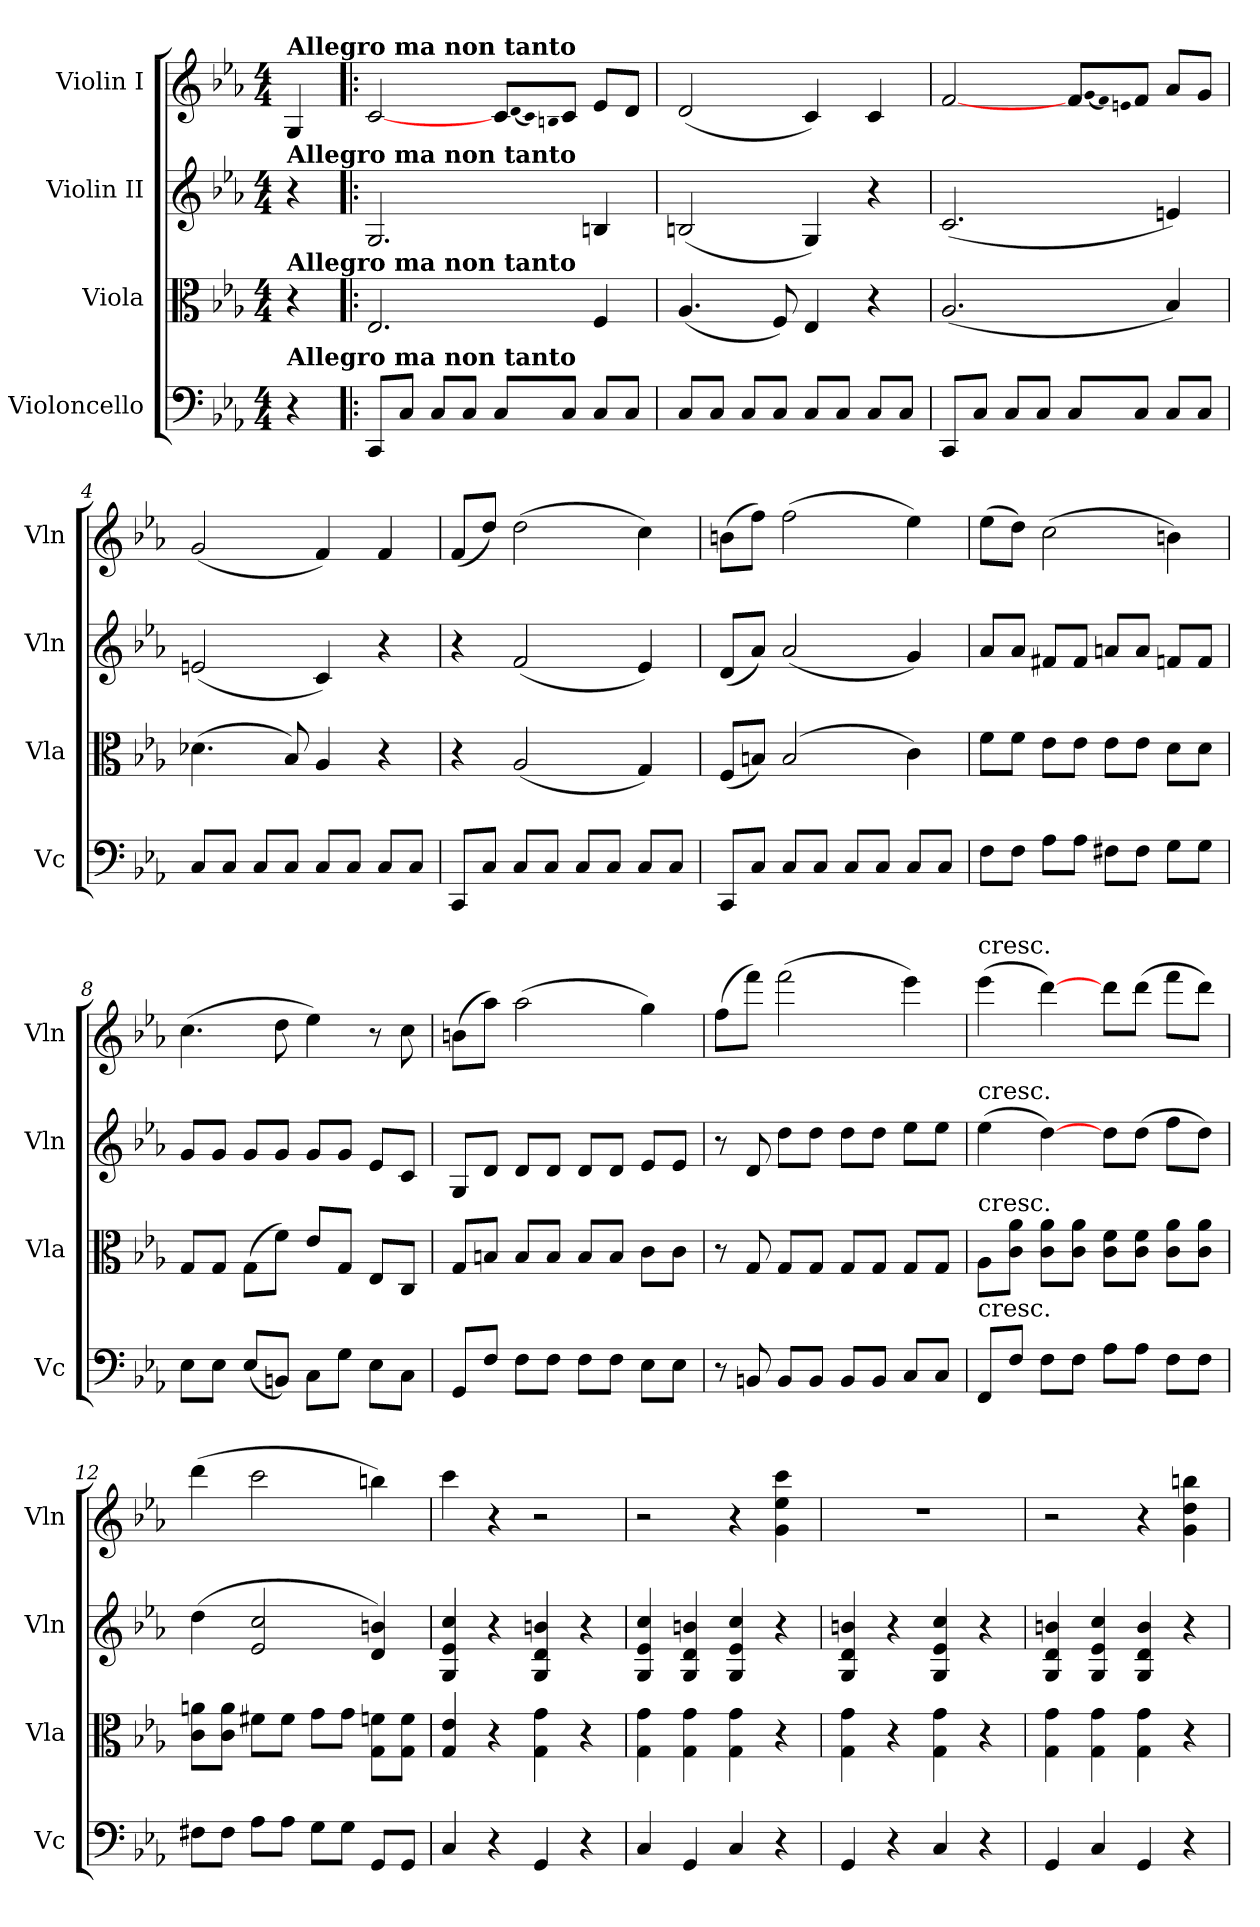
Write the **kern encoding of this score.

**kern	**kern	**kern	**kern
*part4	*part3	*part2	*part1
*staff4	*staff3	*staff2	*staff1
*I"Violoncello	*I"Viola	*I"Violin II	*I"Violin I
*I'Vc	*I'Vla	*I'Vln	*I'Vln
*clefF4	*clefC3	*clefG2	*clefG2
*k[b-e-a-]	*k[b-e-a-]	*k[b-e-a-]	*k[b-e-a-]
*c:	*c:	*c:	*c:
*M4/4	*M4/4	*M4/4	*M4/4
=	=	=	=
!	!	!	!LO:TX:a:B:t=Allegro ma non tanto
!	!	!LO:TX:a:B:t=Allegro ma non tanto	!
!	!LO:TX:a:B:t=Allegro ma non tanto	!	!
!LO:TX:a:B:t=Allegro ma non tanto	!	!	!
4r	4r	4r	4G
=1!|:	=1!|:	=1!|:	=1!|:
8CC/L	2.E-	2.G	[2c
8C/J	.	.	.
8C/L	.	.	.
8C/J	.	.	.
8C/L	.	.	8c/L
.	.	.	(qqd
.	.	.	qqc)
.	.	.	qqBn
8C/J	.	.	8c/J
8C/L	4F	4Bn	8e-/L
8C/J	.	.	8d/J
=2	=2	=2	=2
8C/L	(4.A-	(2Bn	(2d
8C/J	.	.	.
8C/L	.	.	.
8C/J	8F)	.	.
8C/L	4E-	4G)	4c)
8C/J	.	.	.
8C/L	4r	4r	4c
8C/J	.	.	.
=3	=3	=3	=3
8CC/L	(2.A-	(2.c	[2f
8C/J	.	.	.
8C/L	.	.	.
8C/J	.	.	.
8C/L	.	.	8f/L
.	.	.	(qqg
.	.	.	qqf)
.	.	.	qqen
8C/J	.	.	8f/J
8C/L	4B-)	4en)	8a-/L
8C/J	.	.	8g/J
=4	=4	=4	=4
8C/L	(4.d-X	(2en	(2g
8C/J	.	.	.
8C/L	.	.	.
8C/J	8B-)	.	.
8C/L	4A-	4c)	4f)
8C/J	.	.	.
8C/L	4r	4r	4f
8C/J	.	.	.
=5	=5	=5	=5
8CC/L	4r	4r	(8f/L
8C/J	.	.	8dd/J)
8C/L	(2A-	(2f	(2dd
8C/J	.	.	.
8C/L	.	.	.
8C/J	.	.	.
8C/L	4G)	4e-)	4cc)
8C/J	.	.	.
=6	=6	=6	=6
8CC/L	(8F/L	(8d/L	(8bn\L
8C/J	8Bn/J)	8a-/J)	8ff\J)
8C/L	(2B	(2a-	(2ff
8C/J	.	.	.
8C/L	.	.	.
8C/J	.	.	.
8C/L	4c)	4g)	4ee-)
8C/J	.	.	.
=7	=7	=7	=7
8F\L	8f\L	8a-/L	(8ee-\L
8F\J	8f\J	8a-/J	8dd\J)
8A-\L	8e-\L	8f#X/L	(2cc
8A-\J	8e-\J	8f#/J	.
8F#X\L	8e-\L	8an/L	.
8F#\J	8e-\J	8a/J	.
8G\L	8d\L	8fn/L	4bn)
8G\J	8d\J	8f/J	.
=8	=8	=8	=8
8E-\L	8G/L	8g/L	(4.cc
8E-\J	8G/J	8g/J	.
(8E-/L	(8G\L	8g/L	.
8BBn/J)	8f\J)	8g/J	8dd
8C\L	8e-/L	8g/L	4ee-)
8G\J	8G/J	8g/J	.
8E-\L	8E-/L	8e-/L	8r
8C\J	8C/J	8c/J	8cc
=9	=9	=9	=9
8GG/L	8G/L	8G/L	(8bn\L
8F/J	8Bn/J	8d/J	8aa-\J)
8F\L	8B/L	8d/L	(2aa-
8F\J	8B/J	8d/J	.
8F\L	8B/L	8d/L	.
8F\J	8B/J	8d/J	.
8E-\L	8c\L	8e-/L	4gg)
8E-\J	8c\J	8e-/J	.
=10	=10	=10	=10
8r	8r	8r	(8ff\L
8BBn	8G	8d	8fff\J)
8BB/L	8G/L	8dd\L	(2fff
8BB/J	8G/J	8dd\J	.
8BB/L	8G/L	8dd\L	.
8BB/J	8G/J	8dd\J	.
8C/L	8G/L	8ee-\L	4eee-)
8C/J	8G/J	8ee-\J	.
=11	=11	=11	=11
!	!	!	!LO:TX:a:t=cresc.
!	!	!LO:TX:a:t=cresc.	!
!	!LO:TX:a:t=cresc.	!	!
!LO:TX:a:t=cresc.	!	!	!
8FF/L	8A-\L	(4ee-	(4eee-
8F/J	8c\ 8a-\J	.	.
8F\L	8c\ 8a-\L	[4dd)	[4ddd)
8F\J	8c\ 8a-\J	.	.
8A-\L	8c\ 8f\L	8dd\L	8ddd\L
8A-\J	8c\ 8f\J	(8dd\J	(8ddd\J
8F\L	8c\ 8a-\L	8ff\L	8fff\L
8F\J	8c\ 8a-\J	8dd\J)	8ddd\J)
=12	=12	=12	=12
8F#X\L	8c\ 8an\L	(4dd	(4ddd
8F#\J	8c\ 8a\J	.	.
8A-\L	8f#X\L	2e- 2cc	2ccc
8A-\J	8f#\J	.	.
8G\L	8g\L	.	.
8G\J	8g\J	.	.
8GG/L	8G\ 8fn\L	4d 4bn)	4bbn)
8GG/J	8G\ 8f\J	.	.
=13	=13	=13	=13
4C	4G 4e-	4G 4e- 4cc	4ccc
4r	4r	4r	4r
4GG	4G 4g	4G 4d 4bn	2r
4r	4r	4r	.
=14	=14	=14	=14
4C	4G 4g	4G 4e- 4cc	2r
4GG	4G 4g	4G 4d 4bn	.
4C	4G 4g	4G 4e- 4cc	4r
4r	4r	4r	4g 4ee- 4ccc
=15	=15	=15	=15
4GG	4G 4g	4G 4d 4bn	1r
4r	4r	4r	.
4C	4G 4g	4G 4e- 4cc	.
4r	4r	4r	.
=16	=16	=16	=16
4GG	4G 4g	4G 4d 4bn	2r
4C	4G 4g	4G 4e- 4cc	.
4GG	4G 4g	4G 4d 4b	4r
4r	4r	4r	4g 4dd 4bbn
=	=	=	=
*-	*-	*-	*-
